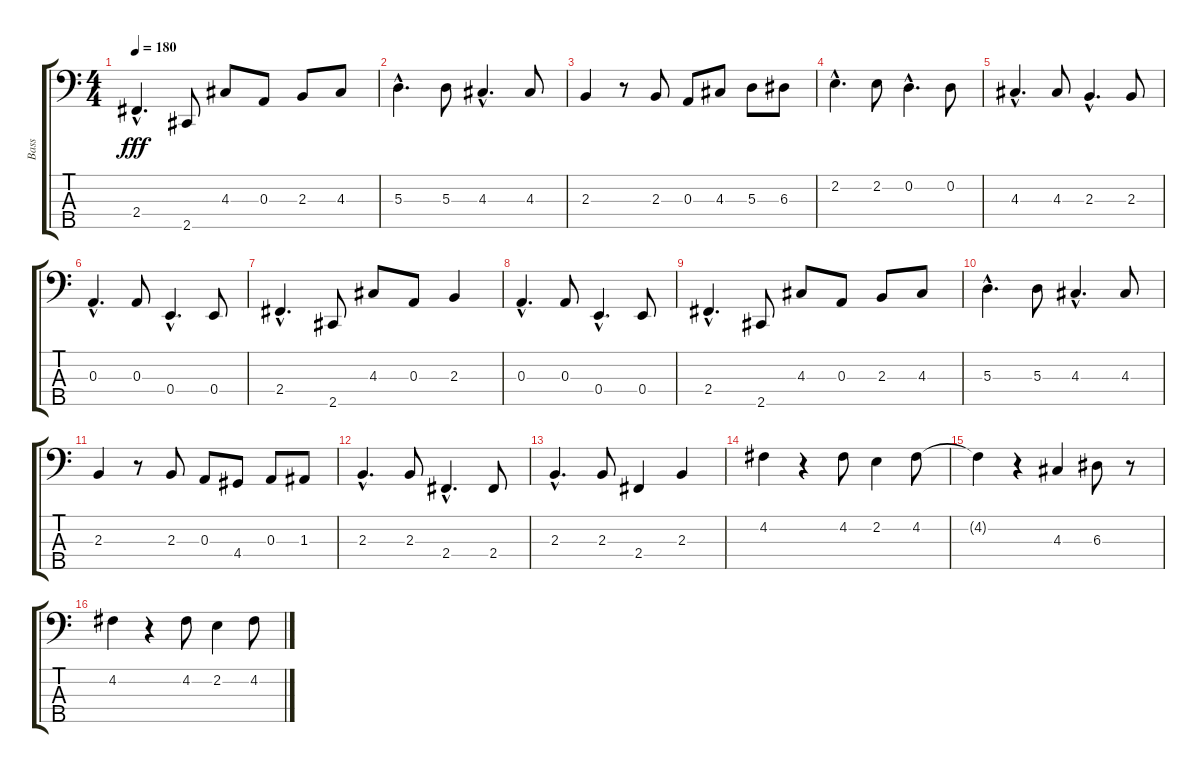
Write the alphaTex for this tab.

\track ("Bass" "Bass") {instrument electricbasspick}
\staff {score tabs}
\tuning (G2 D2 A1 E1 B0) {hide}
\ts (4 4)
\tempo 180
\clef f4
\ks c
2.4{hac}.4{d dy fff} 2.5.8 4.3.8 0.3.8 2.3.8 4.3.8 |
5.3{hac}.4{d} 5.3.8 4.3{hac}.4{d} 4.3.8 |
2.3.4 r.8 2.3.8 0.3.8 4.3.8 5.3.8 6.3.8 |
2.2{hac}.4{d} 2.2.8 0.2{hac}.4{d} 0.2.8 |
4.3{hac}.4{d} 4.3.8 2.3{hac}.4{d} 2.3.8 |
0.3{hac}.4{d} 0.3.8 0.4{hac}.4{d} 0.4.8 |
2.4{hac}.4{d} 2.5.8 4.3.8 0.3.8 2.3.4 |
0.3{hac}.4{d} 0.3.8 0.4{hac}.4{d} 0.4.8 |
2.4{hac}.4{d} 2.5.8 4.3.8 0.3.8 2.3.8 4.3.8 |
5.3{hac}.4{d} 5.3.8 4.3{hac}.4{d} 4.3.8 |
2.3.4 r.8 2.3.8 0.3.8 4.4.8 0.3.8 1.3.8 |
2.3{hac}.4{d} 2.3.8 2.4{hac}.4{d} 2.4.8 |
2.3{hac}.4{d} 2.3.8 2.4.4 2.3.4 |
4.2.4 r.4 4.2.8 2.2.4 4.2.8 |
4.2{t}.4 r.4 4.3.4 6.3.8 r.8 |
4.2.4 r.4 4.2.8 2.2.4 4.2.8
